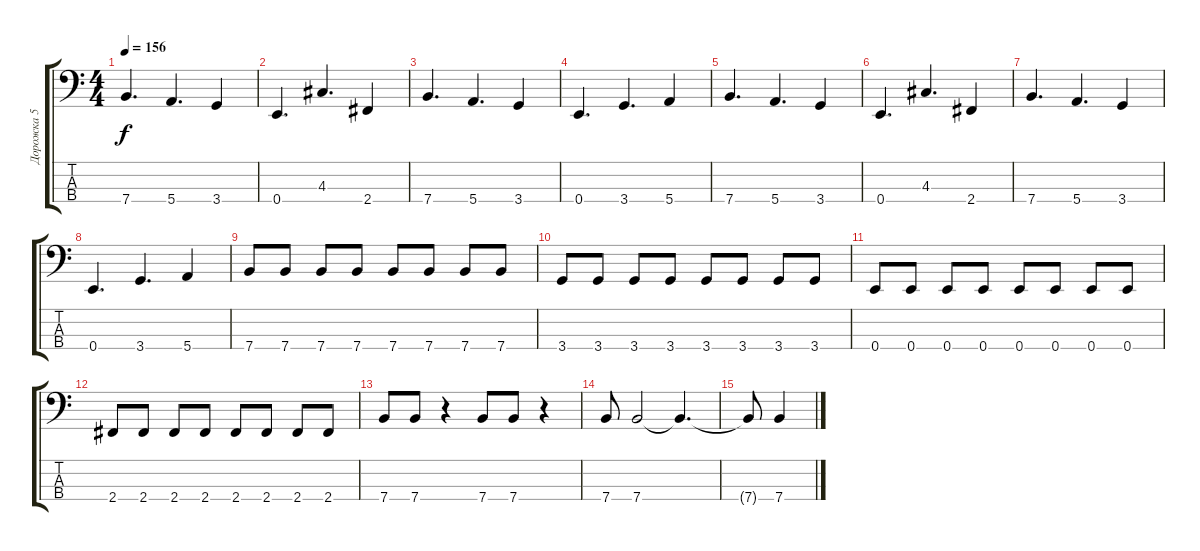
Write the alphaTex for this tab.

\track ("Дорожка 5" "Дорожка 5") {instrument electricbassfinger}
\staff {score tabs}
\tuning (G2 D2 A1 E1) {hide}
\ts (4 4)
\tempo 156
\clef f4
\ks c
7.4.4{d dy f} 5.4.4{d} 3.4.4 |
0.4.4{d} 4.3.4{d} 2.4.4 |
7.4.4{d} 5.4.4{d} 3.4.4 |
0.4.4{d} 3.4.4{d} 5.4.4 |
7.4.4{d} 5.4.4{d} 3.4.4 |
0.4.4{d} 4.3.4{d} 2.4.4 |
7.4.4{d} 5.4.4{d} 3.4.4 |
0.4.4{d} 3.4.4{d} 5.4.4 |
7.4.8 7.4.8 7.4.8 7.4.8 7.4.8 7.4.8 7.4.8 7.4.8 |
3.4.8 3.4.8 3.4.8 3.4.8 3.4.8 3.4.8 3.4.8 3.4.8 |
0.4.8 0.4.8 0.4.8 0.4.8 0.4.8 0.4.8 0.4.8 0.4.8 |
2.4.8 2.4.8 2.4.8 2.4.8 2.4.8 2.4.8 2.4.8 2.4.8 |
7.4.8 7.4.8 r.4 7.4.8 7.4.8 r.4 |
7.4.8 7.4.2 7.4{t}.4{d} |
7.4{t}.8 7.4.4
